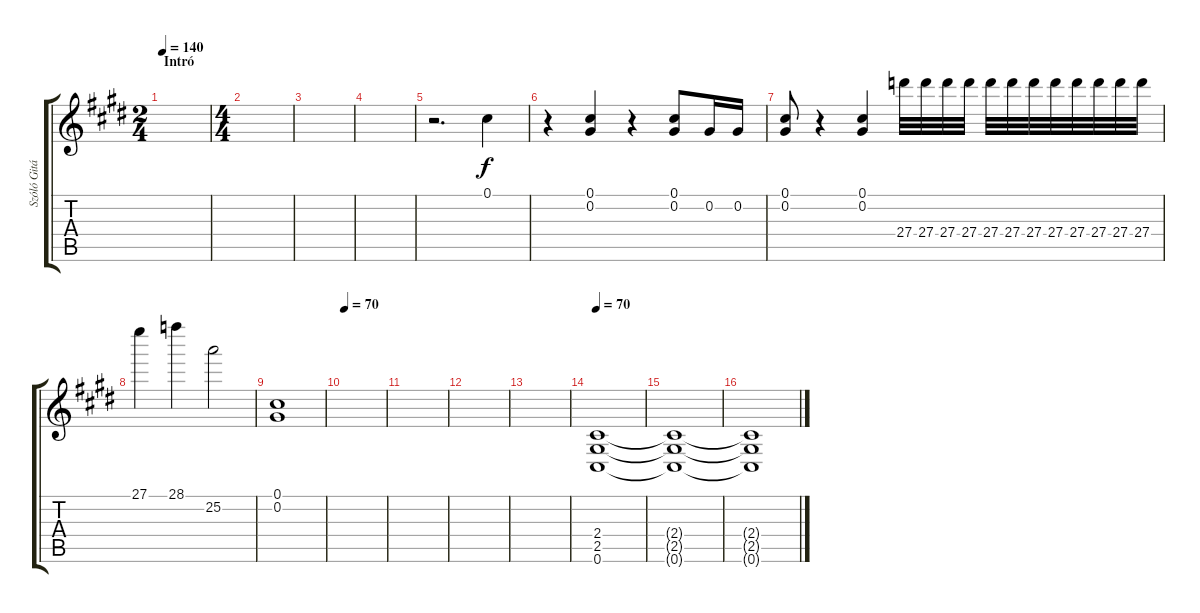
\track ("Szóló Gitár" "Szóló Gitá") {instrument overdrivenguitar}
\staff {score tabs}
\tuning (Db4 Ab3 E3 B2 Gb2 Db2) {hide}
\ts (2 4)
\section ("" "Intró")
\tempo 140
\tempo 70
\tempo 140
\clef g2
\ks c#minor
|
\ts (4 4)
|
|
|
r.2{d volume 16 instrument gunshot} 0.1.4 |
r.4 (0.1 0.2).4 r.4 (0.1 0.2).8 0.2.16 0.2.16 |
(0.1 0.2).8 r.4 (0.1 0.2).4 27.4.32 27.4.32 27.4.32 27.4.32 27.4.32 27.4.32 27.4.32 27.4.32 27.4.32 27.4.32 27.4.32 27.4.32 |
27.1.4 28.1.4 25.2.2 |
(0.1 0.2).1 |
\tempo 70
|
|
|
|
\tempo 70
(2.4 2.5 0.6).1{instrument overdrivenguitar} |
(2.4{t} 2.5{t} 0.6{t}).1 |
(2.4{t} 2.5{t} 0.6{t}).1
